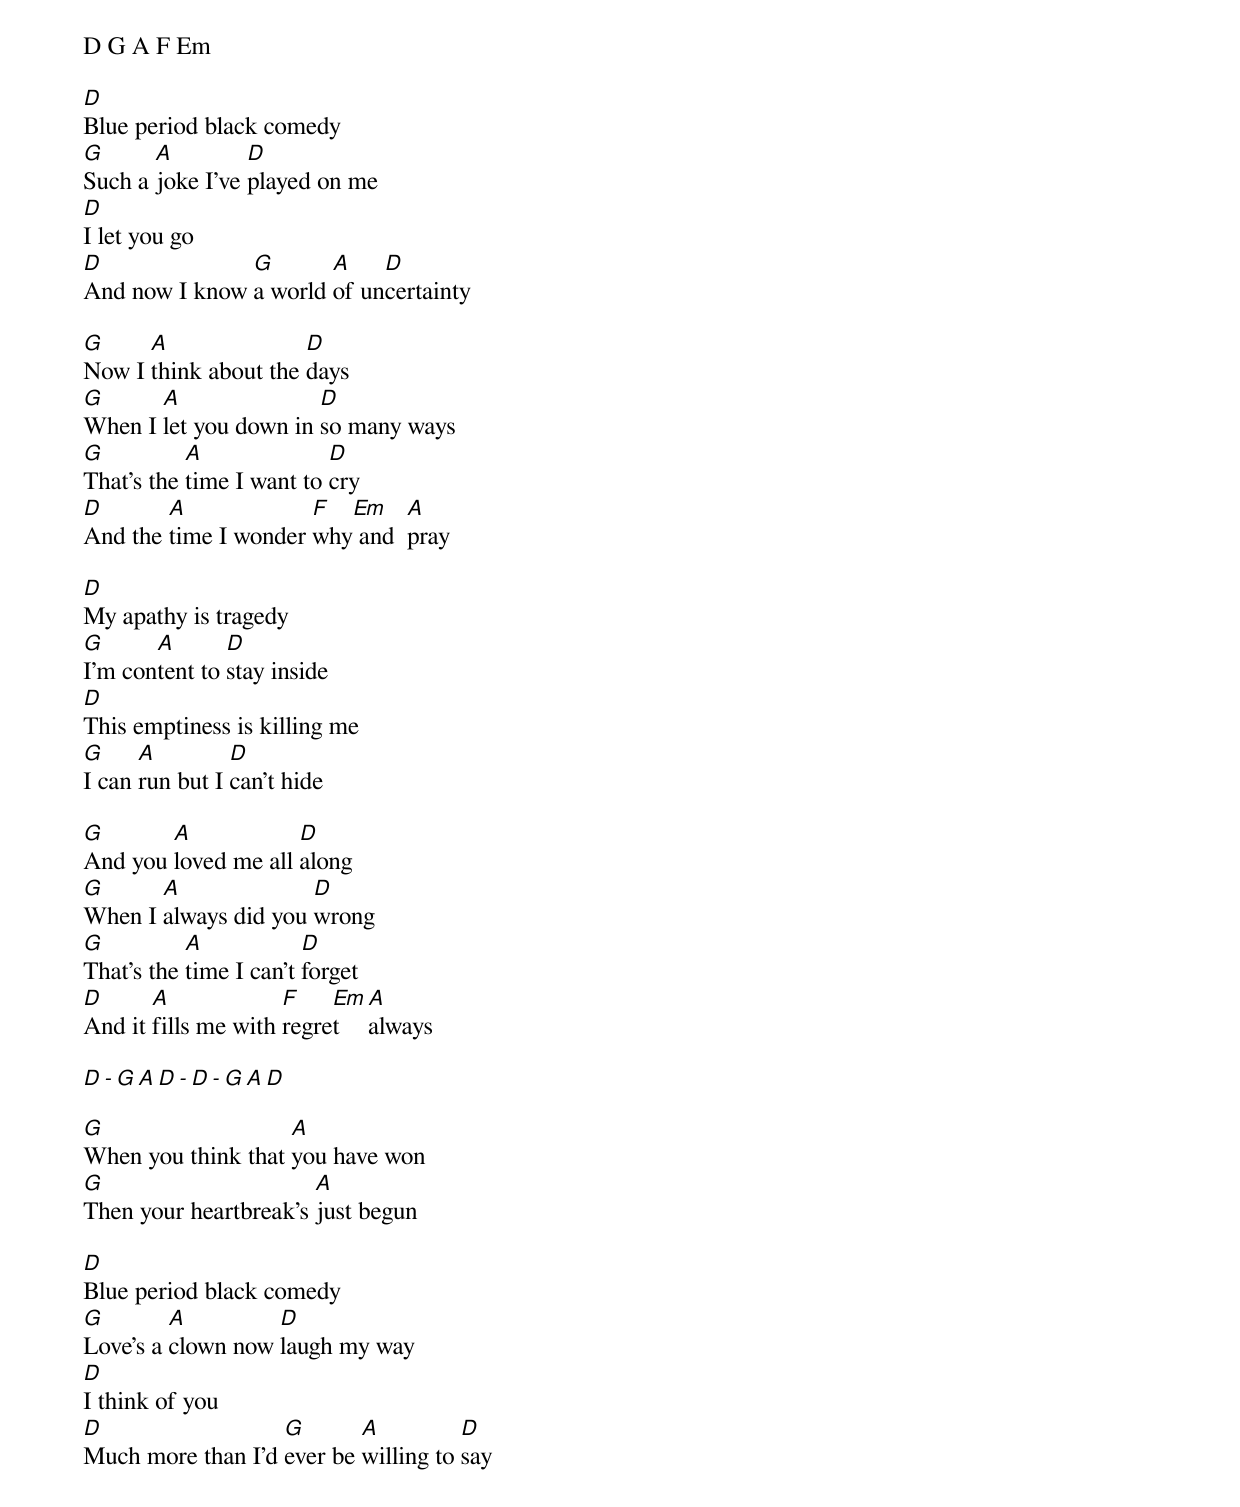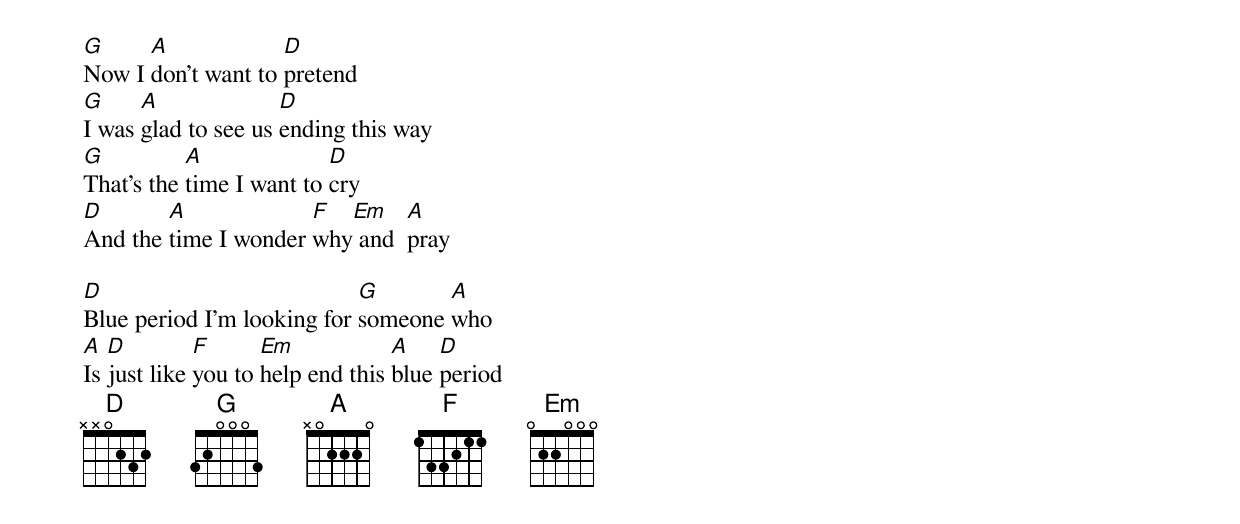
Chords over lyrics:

D G A F Em

D
Blue period black comedy
G      A         D
Such a joke I've played on me
D
I let you go
D              G       A    D
And now I know a world of uncertainty

G     A               D
Now I think about the days
G      A               D
When I let you down in so many ways
G          A              D
That's the time I want to cry
D       A             F  Em    A
And the time I wonder why and  pray

D
My apathy is tragedy
G      A       D
I'm content to stay inside
D
This emptiness is killing me
G     A         D
I can run but I can't hide

G       A            D
And you loved me all along
G      A              D
When I always did you wrong
G          A            D
That's the time I can't forget
D      A             F    Em A
And it fills me with regret  always

D - G A D - D - G A D

G                   A
When you think that you have won
G                      A
Then your heartbreak's just begun

D
Blue period black comedy
G        A         D
Love's a clown now laugh my way
D
I think of you
D                  G       A          D
Much more than I'd ever be willing to say

G     A             D
Now I don't want to pretend
G     A              D
I was glad to see us ending this way
G          A              D
That's the time I want to cry
D       A             F  Em    A
And the time I wonder why and  pray

D                           G       A
Blue period I'm looking for someone who
A  D         F      Em            A    D
Is just like you to help end this blue period
